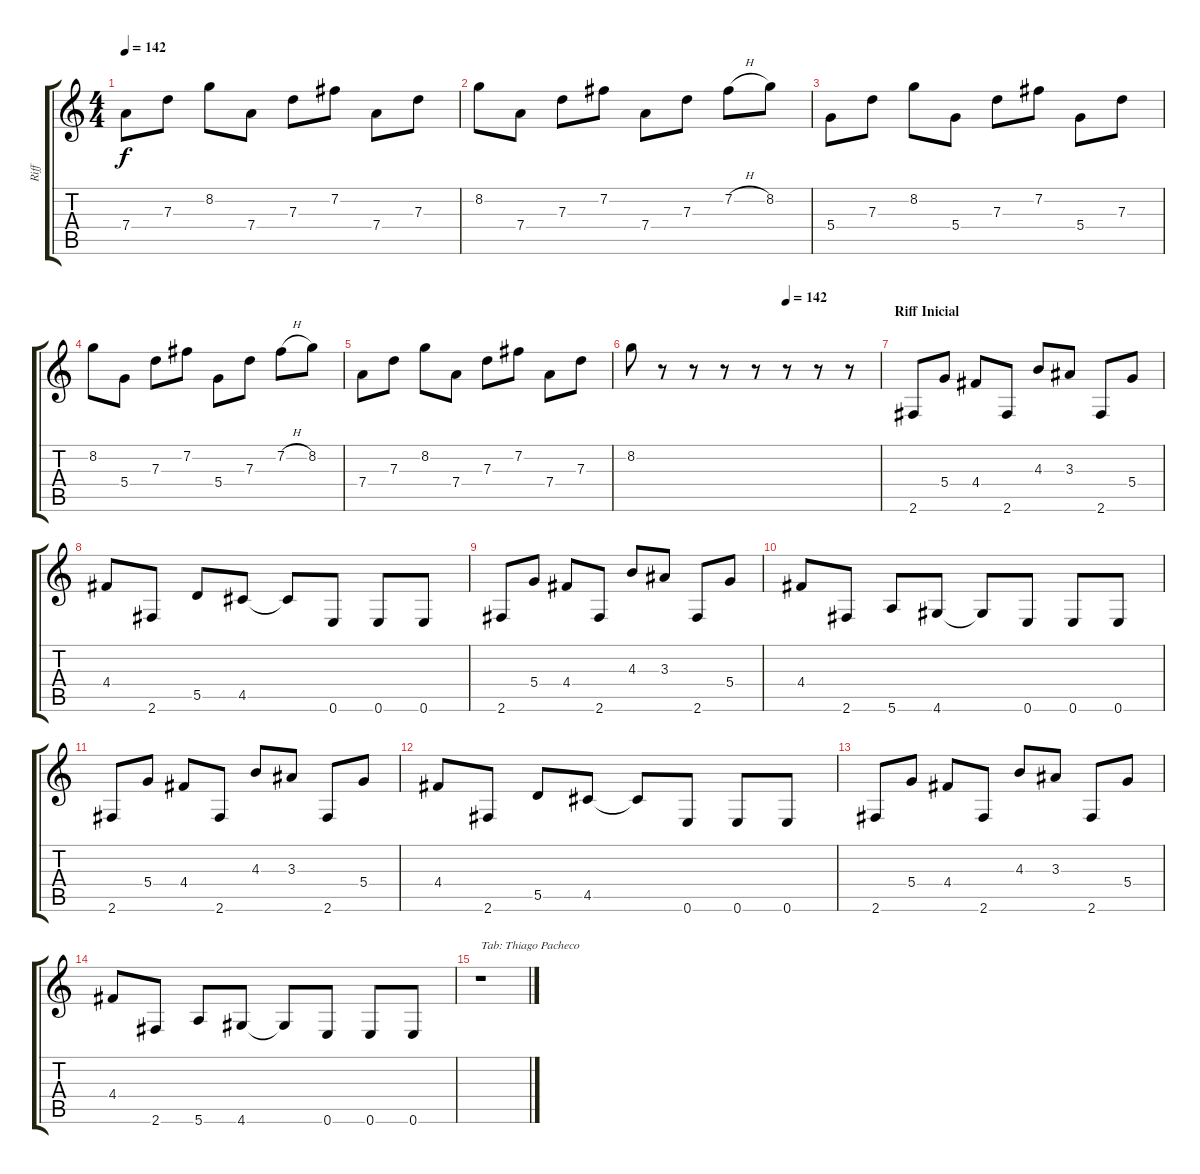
\track ("Riff" "Riff") {instrument distortionguitar}
\staff {score tabs}
\tuning (E4 B3 G3 D3 A2 E2) {hide}
\ts (4 4)
\tempo 142
\clef g2
\ks c
7.4.8{dy f} 7.3.8 8.2.8 7.4.8 7.3.8 7.2.8 7.4.8 7.3.8 |
8.2.8 7.4.8 7.3.8 7.2.8 7.4.8 7.3.8 7.2{h}.8 8.2.8 |
5.4.8 7.3.8 8.2.8 5.4.8 7.3.8 7.2.8 5.4.8 7.3.8 |
8.2.8 5.4.8 7.3.8 7.2.8 5.4.8 7.3.8 7.2{h}.8 8.2.8 |
7.4.8 7.3.8 8.2.8 7.4.8 7.3.8 7.2.8 7.4.8 7.3.8 |
\tempo (142 0.625)
8.2.8 r.8 r.8 r.8 r.8 r.8 r.8 r.8 |
\section ("" "Riff Inicial")
2.6.8 5.4.8 4.4.8 2.6.8 4.3.8 3.3.8 2.6.8 5.4.8 |
4.4.8 2.6.8 5.5.8 4.5.8 4.5{t}.8 0.6.8 0.6.8 0.6.8 |
2.6.8 5.4.8 4.4.8 2.6.8 4.3.8 3.3.8 2.6.8 5.4.8 |
4.4.8 2.6.8 5.6.8 4.6.8 4.6{t}.8 0.6.8 0.6.8 0.6.8 |
2.6.8 5.4.8 4.4.8 2.6.8 4.3.8 3.3.8 2.6.8 5.4.8 |
4.4.8 2.6.8 5.5.8 4.5.8 4.5{t}.8 0.6.8 0.6.8 0.6.8 |
2.6.8 5.4.8 4.4.8 2.6.8 4.3.8 3.3.8 2.6.8 5.4.8 |
4.4.8 2.6.8 5.6.8 4.6.8 4.6{t}.8 0.6.8 0.6.8 0.6.8 |
r.1{txt "Tab: Thiago Pacheco"}
